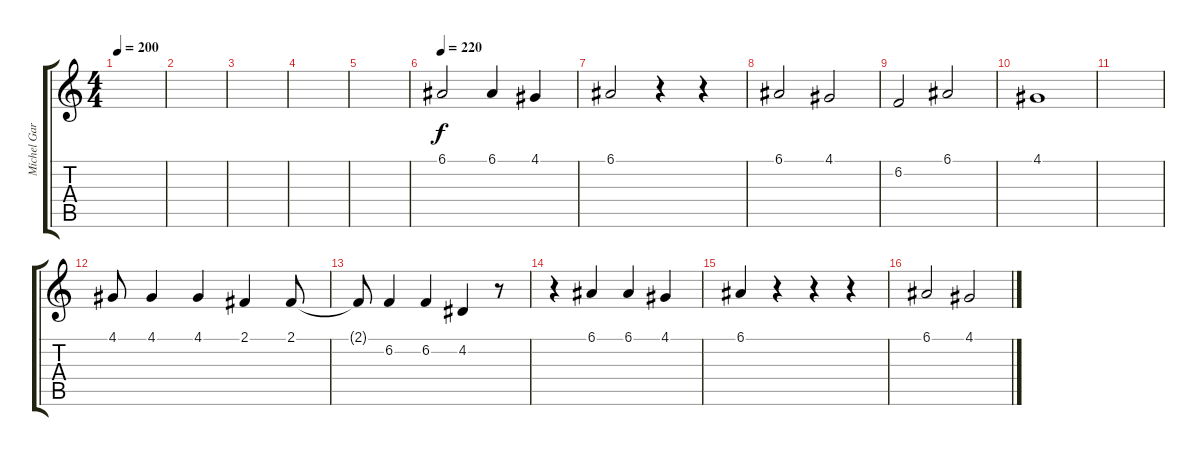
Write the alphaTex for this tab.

\track ("Michel Garcia" "Michel Gar") {instrument clarinet}
\staff {score tabs}
\tuning (E4 B3 G3 D3 A2 E2) {hide}
\ts (4 4)
\tempo 200
\clef g2
\ks c
|
|
|
|
|
\tempo 220
6.1.2 6.1.4 4.1.4 |
6.1.2 r.4 r.4 |
6.1.2 4.1.2 |
6.2.2 6.1.2 |
4.1.1 |
|
4.1.8 4.1.4 4.1.4 2.1.4 2.1.8 |
2.1{t}.8 6.2.4 6.2.4 4.2.4 r.8 |
r.4 6.1.4 6.1.4 4.1.4 |
6.1.4 r.4 r.4 r.4 |
6.1.2 4.1.2
